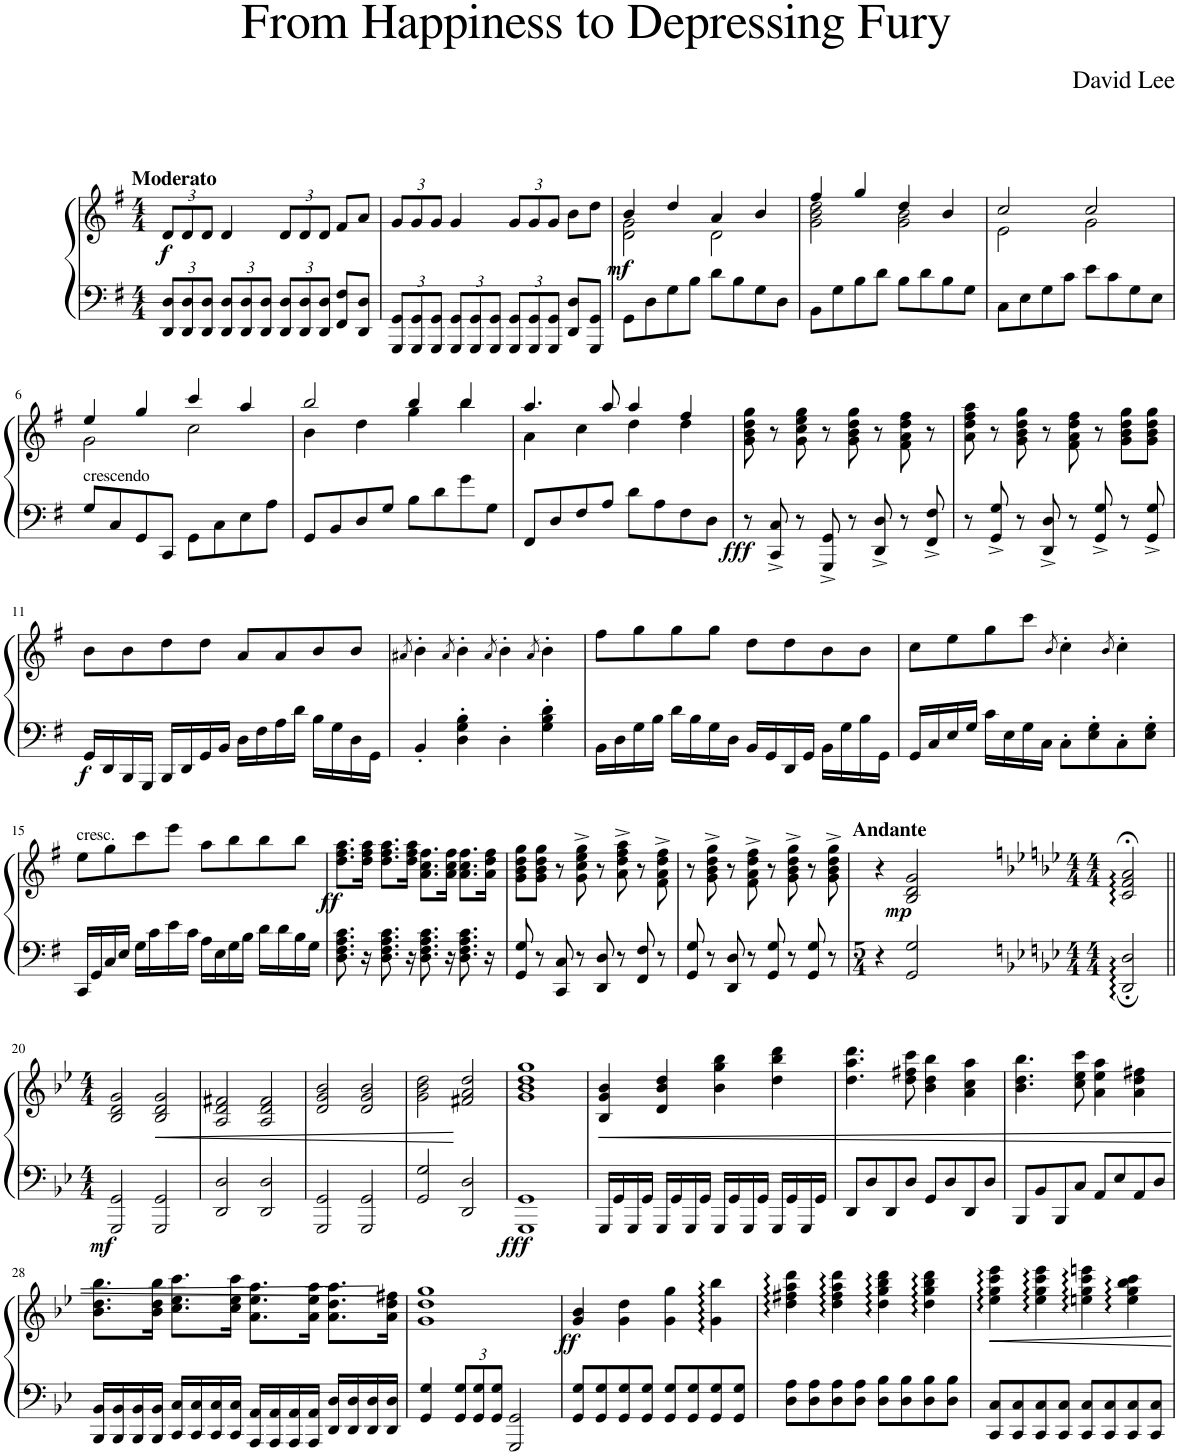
**kern	**kern	**dynam
*part1	*part1	*part1
*staff2	*staff1	*staff1/2
*I"Piano	*	*
*I'Pno	*	*
*clefF4	*clefG2	*
*k[f#]	*k[f#]	*
*M4/4	*M4/4	*
*Xbrackettup	*Xbrackettup	*
=1	=1	=1
!	!LO:TX:a:B:t=Moderato	!
!	!	!LO:DY:b
12DD/ 12D/L	12d/L	f
12DD/ 12D/	12d/	.
12DD/ 12D/J	12d/J	.
12DD/ 12D/L	4d/	.
12DD/ 12D/	.	.
12DD/ 12D/J	.	.
12DD/ 12D/L	12d/L	.
12DD/ 12D/	12d/	.
12DD/ 12D/J	12d/J	.
8FF#/ 8F#/L	8f#/L	.
8DD/ 8D/J	8a/J	.
=2	=2	=2
12GGG/ 12GG/L	12g/L	.
12GGG/ 12GG/	12g/	.
12GGG/ 12GG/J	12g/J	.
12GGG/ 12GG/L	4g/	.
12GGG/ 12GG/	.	.
12GGG/ 12GG/J	.	.
12GGG/ 12GG/L	12g/L	.
12GGG/ 12GG/	12g/	.
12GGG/ 12GG/J	12g/J	.
8DD/ 8D/L	8b\L	.
8GGG/ 8GG/J	8dd\J	.
=3	=3	=3
*	*^	*
!	!	!	!LO:DY:b
8GG\L	4b/	2d\ 2g\	mf
8D\	.	.	.
8G\	4dd/	.	.
8B\J	.	.	.
8d\L	4a/	2d\	.
8B\	.	.	.
8G\	4b/	.	.
8D\J	.	.	.
=4	=4	=4	=4
8BB\L	4ff#/	2g\ 2b\ 2dd\	.
8G\	.	.	.
8B\	4gg/	.	.
8d\J	.	.	.
8B\L	4dd/	2g\ 2b\	.
8d\	.	.	.
8B\	4b/	.	.
8G\J	.	.	.
=5	=5	=5	=5
8C\L	2cc/	2e\	.
8E\	.	.	.
8G\	.	.	.
8c\J	.	.	.
8e\L	2cc/	2g\	.
8c\	.	.	.
8G\	.	.	.
8E\J	.	.	.
!!LO:LB:g=z	!!
=6	=6	=6	=6
!LO:TX:a:t=crescendo	!	!	!
8G/L	4ee/	2g\	.
8C/	.	.	.
8GG/	4gg/	.	.
8CC/J	.	.	.
8GG\L	4ccc/	2cc\	.
8C\	.	.	.
8E\	4aa/	.	.
8A\J	.	.	.
=7	=7	=7	=7
8GG/L	2bb/	4b\	.
8BB/	.	.	.
8D/	.	4dd\	.
8G/J	.	.	.
8B\L	4bb/	4gg\	.
8d\	.	.	.
8g\	4bb/	4bb\	.
8G\J	.	.	.
=8	=8	=8	=8
8FF#/L	4.aa/	4a\	.
8D/	.	.	.
8F#/	.	4cc\	.
8A/J	8aa/	.	.
8d\L	4aa/	4dd\	.
8A\	.	.	.
8F#\	4ff#/	4dd\	.
8D\J	.	.	.
*	*v	*v	*
=9	=9	=9
!	!	!LO:DY:b=2
8r	8g\ 8b\ 8dd\ 8gg\	fff
8CC/^ 8C/^	8r	.
8r	8g\ 8cc\ 8ee\ 8gg\	.
8GGG/^ 8GG/^	8r	.
8r	8g\ 8b\ 8dd\ 8gg\	.
8DD/^ 8D/^	8r	.
8r	8f#\ 8a\ 8dd\ 8ff#\	.
8FF#/^ 8F#/^	8r	.
=10	=10	=10
8r	8a\ 8dd\ 8ff#\ 8aa\	.
8GG/^ 8G/^	8r	.
8r	8g\ 8b\ 8dd\ 8gg\	.
8DD/^ 8D/^	8r	.
8r	8f#\ 8a\ 8dd\ 8ff#\	.
8GG/^ 8G/^	8r	.
8r	8g\ 8b\ 8dd\ 8gg\L	.
8GG/^ 8G/^	8g\ 8b\ 8dd\ 8gg\J	.
!!LO:LB:g=z
=11	=11	=11
!	!	!LO:DY:b=2
16GG/LL	8b\L	f
16DD/	.	.
16BBB/	8b\	.
16GGG/JJ	.	.
16BBB/LL	8dd\	.
16DD/	.	.
16GG/	8dd\J	.
16BB/JJ	.	.
16D\LL	8a/L	.
16F#\	.	.
16A\	8a/	.
16d\JJ	.	.
16B\LL	8b/	.
16G\	.	.
16D\	8b/J	.
16GG\JJ	.	.
=12	=12	=12
.	8qa#X/	.
4BB'/	4b'\	.
.	8qa#/	.
4D\' 4G\' 4B\'	4b'\	.
.	8qa#/	.
4D'\	4b'\	.
.	8qa#/	.
4G\' 4B\' 4d\'	4b'\	.
=13	=13	=13
16BB\LL	8ff#\L	.
16D\	.	.
16G\	8gg\	.
16B\JJ	.	.
16d\LL	8gg\	.
16B\	.	.
16G\	8gg\J	.
16D\JJ	.	.
16BB/LL	8dd\L	.
16GG/	.	.
16DD/	8dd\	.
16GG/JJ	.	.
16BB\LL	8b\	.
16G\	.	.
16B\	8b\J	.
16GG\JJ	.	.
=14	=14	=14
16GG/LL	8cc\L	.
16C/	.	.
16E/	8ee\	.
16G/JJ	.	.
16c\LL	8gg\	.
16E\	.	.
16G\	8ccc\J	.
16C\JJ	.	.
.	8qb/	.
8C'\L	4cc'\	.
8E\' 8G\'	.	.
.	8qb/	.
8C'\	4cc'\	.
8E\' 8G\'J	.	.
!!LO:LB:g=z
=15	=15	=15
!	!LO:TX:a:t=cresc.	!
16CC/LL	8ee\L	.
16GG/	.	.
16C/	8gg\	.
16E/JJ	.	.
16G\LL	8ccc\	.
16c\	.	.
16e\	8eee\J	.
16c\JJ	.	.
16A\LL	8aa\L	.
16E\	.	.
16G\	8bb\	.
16B\JJ	.	.
16d\LL	8bb\	.
16d\	.	.
16B\	8bb\J	.
16G\JJ	.	.
=16	=16	=16
!	!	!LO:DY:b
8.D\ 8.F#\ 8.A\ 8.c\	8.dd\ 8.ff#\ 8.aa\L	ff
16r	16dd\ 16ff#\ 16aa\Jk	.
8.D\ 8.F#\ 8.A\ 8.c\	8.dd\ 8.ff#\ 8.aa\L	.
16r	16dd\ 16ff#\ 16aa\Jk	.
8.D\ 8.F#\ 8.A\ 8.c\	8.a\ 8.cc\ 8.ff#\L	.
16r	16a\ 16cc\ 16ff#\Jk	.
8.D\ 8.F#\ 8.A\ 8.c\	8.a\ 8.cc\ 8.ff#\L	.
16r	16a\ 16dd\ 16ff#\Jk	.
=17	=17	=17
8GG/ 8G/	8g\ 8b\ 8dd\ 8gg\L	.
8r	8g\ 8b\ 8dd\ 8gg\J	.
8CC/ 8C/	8r	.
8r	8g\^ 8cc\^ 8ee\^ 8gg\^	.
8DD/ 8D/	8r	.
8r	8a\^ 8dd\^ 8ff#\^ 8aa\^	.
8FF#/ 8F#/	8r	.
8r	8f#\^ 8a\^ 8dd\^ 8ff#\^	.
=18	=18	=18
8GG/ 8G/	8r	.
8r	8g\^ 8b\^ 8dd\^ 8gg\^	.
8DD/ 8D/	8r	.
8r	8f#\^ 8a\^ 8dd\^ 8ff#\^	.
8GG/ 8G/	8r	.
8r	8g\^ 8b\^ 8dd\^ 8gg\^	.
8GG/ 8G/	8r	.
8r	8g\^ 8b\^ 8dd\^ 8gg\^	.
=19	=19	=19
*M5/4	*	*
!	!LO:TX:a:B:t=Andante	!
4r	4r	.
!	!	!LO:DY:b
2GG/ 2G/	2B/ 2d/ 2g/	mp
2DD/:; 2D/:;	[4c/:: [4f#/:: [4a/::	.
.	4ryy	.
!!LO:LB:g=z
=20||	=20||	=20||
*k[b-e-]	*k[b-e-]	*
*M4/4	*M4/4	*
!	!	!LO:DY:b=2
2GGG/ 2GG/	2B-/ 2d/ 2g/	mf
2GGG/ 2GG/	4c/]::;< 4f#/]::;< 4a/]::;<	.
!	!	!LO:HP:b
.	2B-/ 2d/ 2g/	<
4ryy	.	.
=21	=21	=21
2DD/ 2D/	2A/ 2d/ 2f#X/	.
2DD/ 2D/	2A/ 2d/ 2f#/	.
=22	=22	=22
2GGG/ 2GG/	2d/ 2g/ 2b-/	.
2GGG/ 2GG/	2d/ 2g/ 2b-/	.
=23	=23	=23
2GG/ 2G/	2g\ 2b-\ 2dd\	.
2DD/ 2D/	2f#X/ 2a/ 2dd/	[
=24	=24	=24
!	!	!LO:DY:b=2
1GGG 1GG	1g 1b- 1dd 1gg	fff
=25	=25	=25
!	!	!LO:HP:b
16GGG/LL	4B-/ 4g/ 4b-/	<
16GG/	.	.
16GGG/	.	.
16GG/JJ	.	.
16GGG/LL	4d/ 4b-/ 4dd/	.
16GG/	.	.
16GGG/	.	.
16GG/JJ	.	.
16GGG/LL	4b-\ 4gg\ 4bb-\	.
16GG/	.	.
16GGG/	.	.
16GG/JJ	.	.
16GGG/LL	4dd\ 4bb-\ 4ddd\	.
16GG/	.	.
16GGG/	.	.
16GG/JJ	.	.
=26	=26	=26
8DD/L	4.dd\ 4.aa\ 4.ddd\	.
8D/	.	.
8DD/	.	.
8D/J	8dd\ 8ff#X\ 8ccc\	.
8GG/L	4b-\ 4dd\ 4bb-\	.
8D/	.	.
8DD/	4a\ 4cc\ 4aa\	.
8D/J	.	.
=27	=27	=27
8BBB-/L	4.b-\ 4.dd\ 4.bb-\	.
8BB-/	.	.
8BBB-/	.	.
8C/J	8cc\ 8ee-\ 8ccc\	.
8AA/L	4a\ 4ee-\ 4aa\	.
8E-/	.	.
8AA/	4a\ 4dd\ 4ff#X\	.
8D/J	.	.
!!LO:LB:g=z
=28	=28	=28
16BBB-/ 16BB-/LL	8.b-\ 8.dd\ 8.bb-\L	.
16BBB-/ 16BB-/	.	.
16BBB-/ 16BB-/	.	.
16BBB-/ 16BB-/JJ	16b-\ 16dd\ 16bb-\Jk	.
16CC/ 16C/LL	8.cc\ 8.ee-\ 8.ccc\L	.
16CC/ 16C/	.	.
16CC/ 16C/	.	.
16CC/ 16C/JJ	16cc\ 16ee-\ 16ccc\Jk	.
16AAA/ 16AA/LL	8.a\ 8.ee-\ 8.aa\L	.
16AAA/ 16AA/	.	.
16AAA/ 16AA/	.	.
16AAA/ 16AA/JJ	16a\ 16ee-\ 16aa\Jk	.
16DD/ 16D/LL	8.a\ 8.dd\ 8.aa\L	.
16DD/ 16D/	.	.
16DD/ 16D/	.	.
16DD/ 16D/JJ	16a\ 16dd\ 16ff#X\Jk	[
=29	=29	=29
4GG/ 4G/	1g 1dd 1gg	.
12GG/ 12G/L	.	.
12GG/ 12G/	.	.
12GG/ 12G/J	.	.
2GGG/ 2GG/	.	.
=30	=30	=30
!	!	!LO:DY:b
8GG/ 8G/L	4g/ 4b-/	ff
8GG/ 8G/	.	.
8GG/ 8G/	4g\ 4dd\	.
8GG/ 8G/J	.	.
8GG/ 8G/L	4g\ 4gg\	.
8GG/ 8G/	.	.
8GG/ 8G/	4g\:: 4bb-\::	.
8GG/ 8G/J	.	.
=31	=31	=31
8D\ 8A\L	4dd\:: 4ff#X\:: 4aa\:: 4ddd\::	.
8D\ 8A\	.	.
8D\ 8A\	4dd\:: 4ff#\:: 4aa\:: 4ddd\::	.
8D\ 8A\J	.	.
8D\ 8B-\L	4dd\:: 4gg\:: 4bb-\:: 4ddd\::	.
8D\ 8B-\	.	.
8D\ 8B-\	4dd\:: 4gg\:: 4bb-\:: 4ddd\::	.
8D\ 8B-\J	.	.
=32	=32	=32
8CC/ 8C/L	4ee-\:: 4gg\:: 4ccc\:: 4eee-\::	.
8CC/ 8C/	.	.
8CC/ 8C/	4ee-\:: 4gg\:: 4ccc\:: 4eee-\::	.
8CC/ 8C/J	.	.
8CC/ 8C/L	4een\:: 4gg\:: 4ccc\:: 4eeen\::	.
8CC/ 8C/	.	.
8CC/ 8C/	4ee\:: 4gg\:: 4bb-\:: 4ccc\::	.
8CC/ 8C/J	.	.
=	=	=
*-	*-	*-
